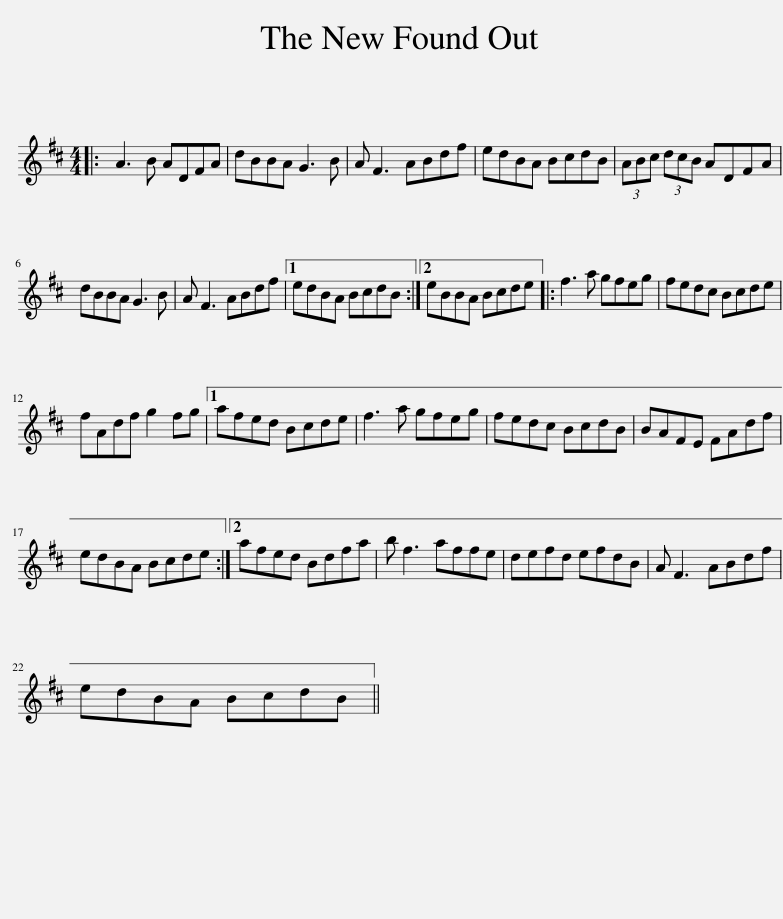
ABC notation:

X:1
L:1/8
M:4/4
I:linebreak $
K:D
V:1 treble
V:1
|: A3 B ADFA | dBBA G3 B | A F3 ABdf | edBA BcdB | (3ABc (3dcB ADFA |$ %5
 dBBA G3 B | A F3 ABdf |1 edBA BcdB :|2 eBBA Bcde |: f3 a gfeg | %10
 fedc Bcde |$ fAdf g2 fg |1 afed Bcde | f3 a gfeg | fedc BcdB | %15
 BAFE FAdf |$ edBA Bcde :|2 afed Bdfa | b f3 affe | defd efdB | %20
 A F3 ABdf |$ edBA BcdB || %22
